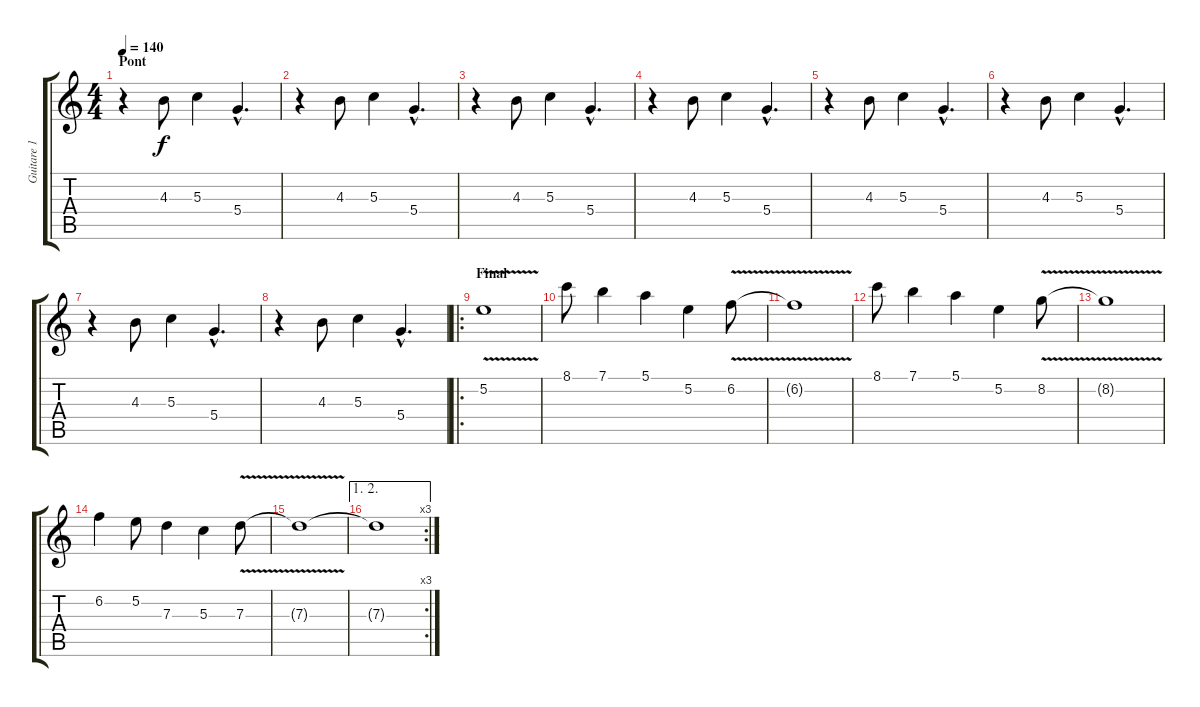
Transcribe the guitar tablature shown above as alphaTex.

\track ("Guitare 1" "Guitare 1") {instrument distortionguitar}
\staff {score tabs}
\tuning (E4 B3 G3 D3 A2 E2) {hide}
\ts (4 4)
\section ("" "Pont")
\tempo 140
\clef g2
\ks c
r.4{dy f instrument electricguitarclean} 4.3.8 5.3.4 5.4{hac}.4{d} |
r.4 4.3.8 5.3.4 5.4{hac}.4{d} |
r.4 4.3.8 5.3.4 5.4{hac}.4{d} |
r.4 4.3.8 5.3.4 5.4{hac}.4{d} |
r.4 4.3.8 5.3.4 5.4{hac}.4{d} |
r.4 4.3.8 5.3.4 5.4{hac}.4{d} |
r.4 4.3.8 5.3.4 5.4{hac}.4{d} |
r.4 4.3.8 5.3.4 5.4{hac}.4{d} |
\ro
\section ("" "Final")
5.2{v}.1{instrument distortionguitar} |
8.1.8 7.1.4 5.1.4 5.2.4 6.2{v}.8 |
6.2{t}.1 |
8.1.8 7.1.4 5.1.4 5.2.4 8.2{v}.8 |
8.2{t}.1 |
6.2.4 5.2.8 7.3.4 5.3.4 7.3{v}.8 |
7.3{t}.1 |
\ae (1 2)
\rc 3
7.3{t}.1
